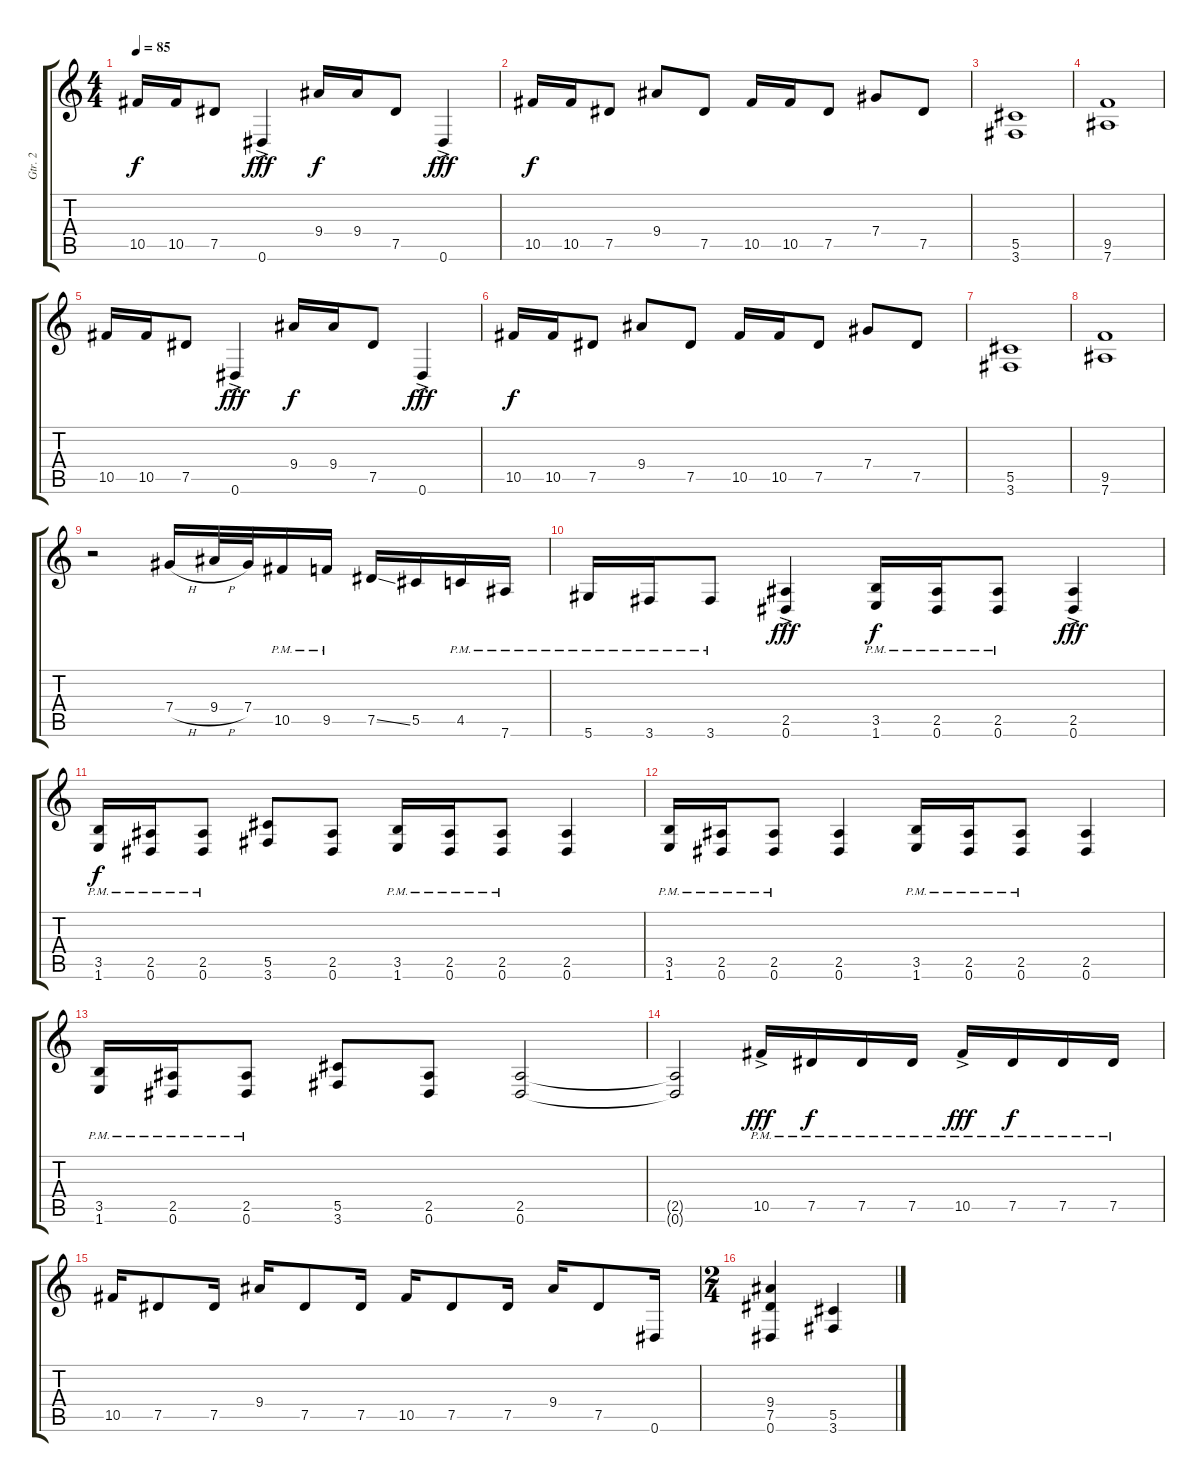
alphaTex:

\track ("Gtr. 2" "Gtr. 2") {instrument distortionguitar}
\staff {score tabs}
\tuning (Eb4 Bb3 Gb3 Db3 Ab2 Eb2) {hide}
\ts (4 4)
\tempo 85
\clef g2
\ks c
10.5.16{dy f} 10.5.16 7.5.8 0.6{ac}.4{dy fff} 9.4.16{dy f} 9.4.16 7.5.8 0.6{ac}.4{dy fff} |
10.5.16{dy f} 10.5.16 7.5.8 9.4.8 7.5.8 10.5.16 10.5.16 7.5.8 7.4.8 7.5.8 |
(5.5 3.6).1 |
(9.5 7.6).1 |
10.5.16 10.5.16 7.5.8 0.6{ac}.4{dy fff} 9.4.16{dy f} 9.4.16 7.5.8 0.6{ac}.4{dy fff} |
10.5.16{dy f} 10.5.16 7.5.8 9.4.8 7.5.8 10.5.16 10.5.16 7.5.8 7.4.8 7.5.8 |
(5.5 3.6).1 |
(9.5 7.6).1 |
r.2 7.4{h}.16 9.4{h}.32 7.4.32 10.5{pm}.16 9.5{pm}.16 7.5{ss}.16 5.5.16 4.5{pm}.16 7.6{pm}.16 |
5.6{pm}.16 3.6{pm}.16 3.6{pm}.8 (2.5{ac} 0.6{ac}).4{dy fff} (3.5{pm} 1.6{pm}).16{dy f} (2.5{pm} 0.6{pm}).16 (2.5{pm} 0.6{pm}).8 (2.5{ac} 0.6{ac}).4{dy fff} |
(3.5{pm} 1.6{pm}).16{dy f} (2.5{pm} 0.6{pm}).16 (2.5{pm} 0.6{pm}).8 (5.5 3.6).8 (2.5 0.6).8 (3.5{pm} 1.6{pm}).16 (2.5{pm} 0.6{pm}).16 (2.5{pm} 0.6{pm}).8 (2.5 0.6).4 |
(3.5{pm} 1.6{pm}).16 (2.5{pm} 0.6{pm}).16 (2.5{pm} 0.6{pm}).8 (2.5 0.6).4 (3.5{pm} 1.6{pm}).16 (2.5{pm} 0.6{pm}).16 (2.5{pm} 0.6{pm}).8 (2.5 0.6).4 |
(3.5{pm} 1.6{pm}).16 (2.5{pm} 0.6{pm}).16 (2.5{pm} 0.6{pm}).8 (5.5 3.6).8 (2.5 0.6).8 (2.5 0.6).2 |
(2.5{t} 0.6{t}).2 10.5{ac pm}.16{dy fff} 7.5{pm}.16{dy f} 7.5{pm}.16 7.5{pm}.16 10.5{ac pm}.16{dy fff} 7.5{pm}.16{dy f} 7.5{pm}.16 7.5{pm}.16 |
10.5.16 7.5.8 7.5.16 9.4.16 7.5.8 7.5.16 10.5.16 7.5.8 7.5.16 9.4.16 7.5.8 0.6.16 |
\ts (2 4)
(9.4 7.5 0.6).4 (5.5 3.6).4
